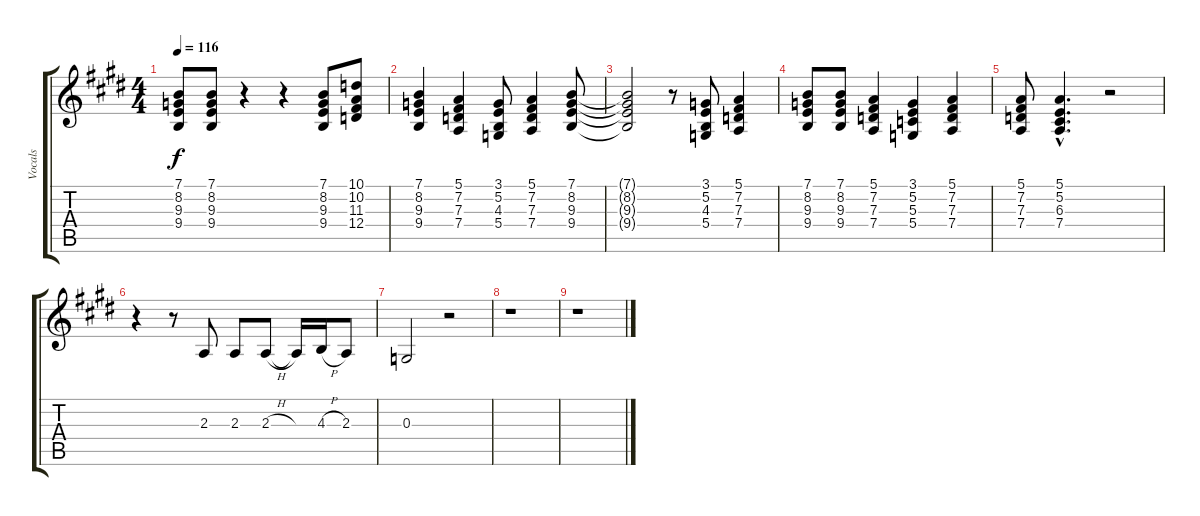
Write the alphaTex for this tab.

\track ("Vocals" "Vocals") {instrument sopranosax}
\staff {score tabs}
\tuning (E4 B3 G3 D3 A2 E2) {hide}
\ts (4 4)
\tempo 116
\clef g2
\ks e
(7.1{t} 8.2{t} 9.3{t} 9.4{t}).8{dy f} (7.1 8.2 9.3 9.4).8 r.4 r.4 (7.1 8.2 9.3 9.4).8 (10.1 10.2 11.3 12.4).8 |
(7.1 8.2 9.3 9.4).4 (5.1 7.2 7.3 7.4).4 (3.1 5.2 4.3 5.4).8 (5.1 7.2 7.3 7.4).4 (7.1 8.2 9.3 9.4).8 |
(7.1{t} 8.2{t} 9.3{t} 9.4{t}).2 r.8 (3.1 5.2 4.3 5.4).8 (5.1 7.2 7.3 7.4).4 |
(7.1 8.2 9.3 9.4).8 (7.1 8.2 9.3 9.4).8 (5.1 7.2 7.3 7.4).4 (3.1 5.2 5.3 5.4).4 (5.1 7.2 7.3 7.4).4 |
(5.1 7.2 7.3 7.4).8 (5.1{hac} 5.2{hac} 6.3{hac} 7.4{hac}).4{d} r.2 |
r.4 r.8 2.3.8 2.3.8 2.3{h}.8 2.3{t}.16 4.3{h}.16 2.3.8 |
0.3.2 r.2 |
r.1 |
r.1
